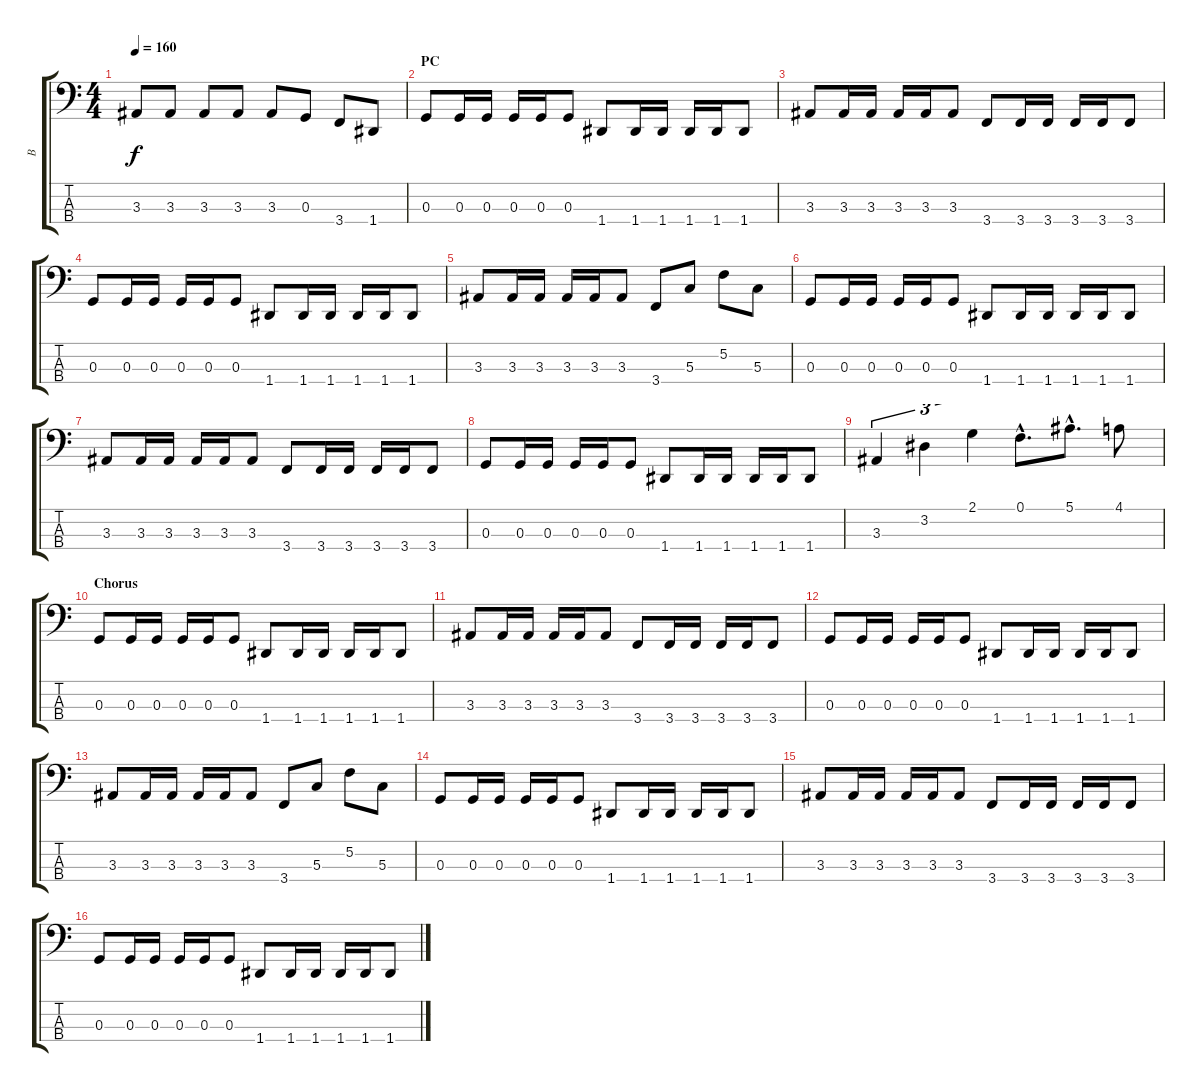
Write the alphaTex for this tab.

\track ("B" "B") {instrument electricbasspick}
\staff {score tabs}
\tuning (F2 C2 G1 D1) {hide}
\ts (4 4)
\tempo 160
\clef f4
\ks c
3.3.8{dy f} 3.3.8 3.3.8 3.3.8 3.3.8 0.3.8 3.4.8 1.4.8 |
\section ("" "PC")
0.3.8 0.3.16 0.3.16 0.3.16 0.3.16 0.3.8 1.4.8 1.4.16 1.4.16 1.4.16 1.4.16 1.4.8 |
3.3.8 3.3.16 3.3.16 3.3.16 3.3.16 3.3.8 3.4.8 3.4.16 3.4.16 3.4.16 3.4.16 3.4.8 |
0.3.8 0.3.16 0.3.16 0.3.16 0.3.16 0.3.8 1.4.8 1.4.16 1.4.16 1.4.16 1.4.16 1.4.8 |
3.3.8 3.3.16 3.3.16 3.3.16 3.3.16 3.3.8 3.4.8 5.3.8 5.2.8 5.3.8 |
0.3.8 0.3.16 0.3.16 0.3.16 0.3.16 0.3.8 1.4.8 1.4.16 1.4.16 1.4.16 1.4.16 1.4.8 |
3.3.8 3.3.16 3.3.16 3.3.16 3.3.16 3.3.8 3.4.8 3.4.16 3.4.16 3.4.16 3.4.16 3.4.8 |
0.3.8 0.3.16 0.3.16 0.3.16 0.3.16 0.3.8 1.4.8 1.4.16 1.4.16 1.4.16 1.4.16 1.4.8 |
3.3.4{tu (3 2)} 3.2.4{tu (3 2)} 2.1.4{tu (3 2)} 0.1{hac}.8{d} 5.1{hac}.8{d} 4.1.8 |
\section ("" "Chorus")
0.3.8 0.3.16 0.3.16 0.3.16 0.3.16 0.3.8 1.4.8 1.4.16 1.4.16 1.4.16 1.4.16 1.4.8 |
3.3.8 3.3.16 3.3.16 3.3.16 3.3.16 3.3.8 3.4.8 3.4.16 3.4.16 3.4.16 3.4.16 3.4.8 |
0.3.8 0.3.16 0.3.16 0.3.16 0.3.16 0.3.8 1.4.8 1.4.16 1.4.16 1.4.16 1.4.16 1.4.8 |
3.3.8 3.3.16 3.3.16 3.3.16 3.3.16 3.3.8 3.4.8 5.3.8 5.2.8 5.3.8 |
0.3.8 0.3.16 0.3.16 0.3.16 0.3.16 0.3.8 1.4.8 1.4.16 1.4.16 1.4.16 1.4.16 1.4.8 |
3.3.8 3.3.16 3.3.16 3.3.16 3.3.16 3.3.8 3.4.8 3.4.16 3.4.16 3.4.16 3.4.16 3.4.8 |
0.3.8 0.3.16 0.3.16 0.3.16 0.3.16 0.3.8 1.4.8 1.4.16 1.4.16 1.4.16 1.4.16 1.4.8
